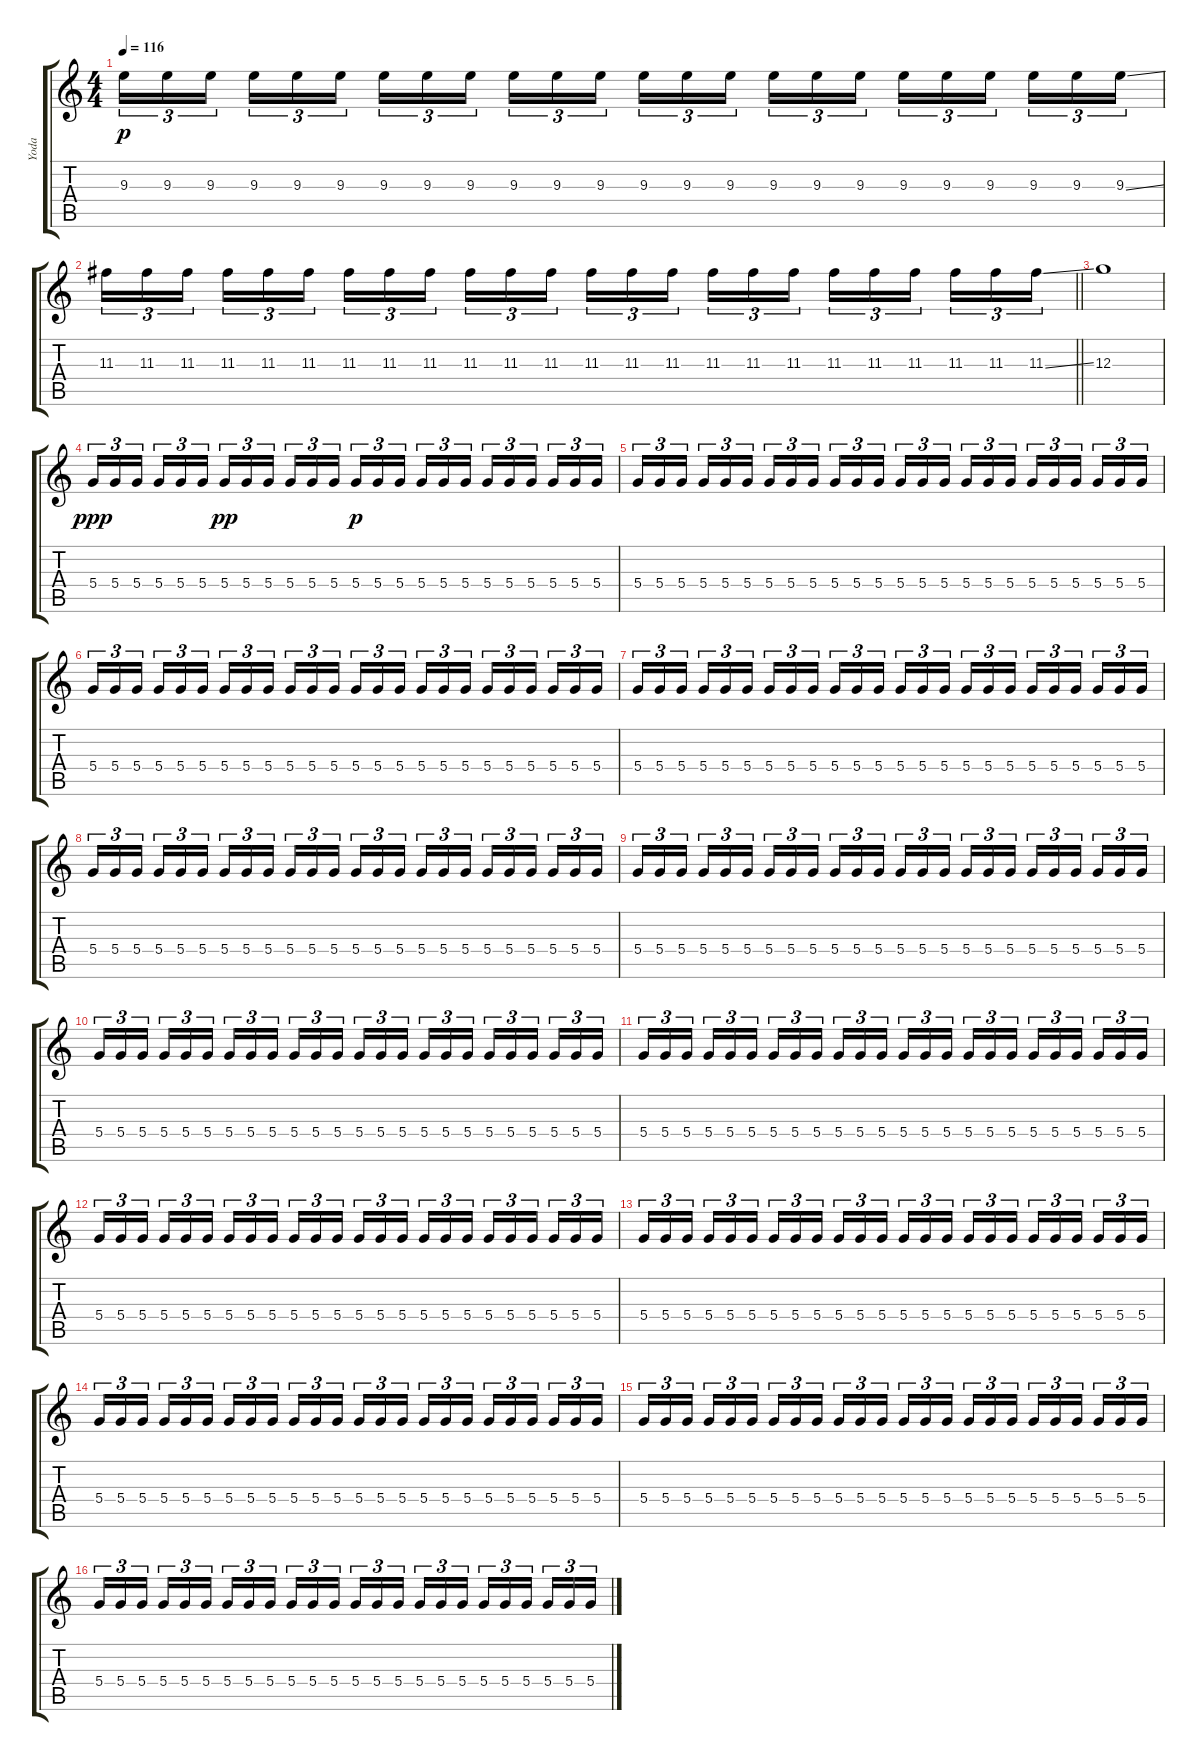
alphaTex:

\track ("Yoda" "Yoda") {instrument electricguitarjazz}
\staff {score tabs}
\tuning (E4 B3 G3 D3 A2 E2) {hide}
\ts (4 4)
\tempo 116
\clef g2
\ks c
9.3.16{tu (3 2) dy p} 9.3.16{tu (3 2)} 9.3.16{tu (3 2) beam splitsecondary} 9.3.16{tu (3 2)} 9.3.16{tu (3 2)} 9.3.16{tu (3 2)} 9.3.16{tu (3 2)} 9.3.16{tu (3 2)} 9.3.16{tu (3 2) beam splitsecondary} 9.3.16{tu (3 2)} 9.3.16{tu (3 2)} 9.3.16{tu (3 2)} 9.3.16{tu (3 2)} 9.3.16{tu (3 2)} 9.3.16{tu (3 2) beam splitsecondary} 9.3.16{tu (3 2)} 9.3.16{tu (3 2)} 9.3.16{tu (3 2)} 9.3.16{tu (3 2)} 9.3.16{tu (3 2)} 9.3.16{tu (3 2) beam splitsecondary} 9.3.16{tu (3 2)} 9.3.16{tu (3 2)} 9.3{ss}.16{tu (3 2)} |
\barLineRight lightlight
11.3.16{tu (3 2)} 11.3.16{tu (3 2)} 11.3.16{tu (3 2) beam splitsecondary} 11.3.16{tu (3 2)} 11.3.16{tu (3 2)} 11.3.16{tu (3 2)} 11.3.16{tu (3 2)} 11.3.16{tu (3 2)} 11.3.16{tu (3 2) beam splitsecondary} 11.3.16{tu (3 2)} 11.3.16{tu (3 2)} 11.3.16{tu (3 2)} 11.3.16{tu (3 2)} 11.3.16{tu (3 2)} 11.3.16{tu (3 2) beam splitsecondary} 11.3.16{tu (3 2)} 11.3.16{tu (3 2)} 11.3.16{tu (3 2)} 11.3.16{tu (3 2)} 11.3.16{tu (3 2)} 11.3.16{tu (3 2) beam splitsecondary} 11.3.16{tu (3 2)} 11.3.16{tu (3 2)} 11.3{ss}.16{tu (3 2)} |
\section ("" "")
12.3.1 |
5.4.16{tu (3 2) dy ppp volume 6} 5.4.16{tu (3 2)} 5.4.16{tu (3 2) beam splitsecondary} 5.4.16{tu (3 2)} 5.4.16{tu (3 2)} 5.4.16{tu (3 2)} 5.4.16{tu (3 2) dy pp} 5.4.16{tu (3 2)} 5.4.16{tu (3 2) beam splitsecondary} 5.4.16{tu (3 2)} 5.4.16{tu (3 2)} 5.4.16{tu (3 2)} 5.4.16{tu (3 2) dy p} 5.4.16{tu (3 2)} 5.4.16{tu (3 2) beam splitsecondary} 5.4.16{tu (3 2)} 5.4.16{tu (3 2)} 5.4.16{tu (3 2)} 5.4.16{tu (3 2)} 5.4.16{tu (3 2)} 5.4.16{tu (3 2) beam splitsecondary} 5.4.16{tu (3 2)} 5.4.16{tu (3 2)} 5.4.16{tu (3 2)} |
5.4.16{tu (3 2)} 5.4.16{tu (3 2)} 5.4.16{tu (3 2) beam splitsecondary} 5.4.16{tu (3 2)} 5.4.16{tu (3 2)} 5.4.16{tu (3 2)} 5.4.16{tu (3 2)} 5.4.16{tu (3 2)} 5.4.16{tu (3 2) beam splitsecondary} 5.4.16{tu (3 2)} 5.4.16{tu (3 2)} 5.4.16{tu (3 2)} 5.4.16{tu (3 2)} 5.4.16{tu (3 2)} 5.4.16{tu (3 2) beam splitsecondary} 5.4.16{tu (3 2)} 5.4.16{tu (3 2)} 5.4.16{tu (3 2)} 5.4.16{tu (3 2)} 5.4.16{tu (3 2)} 5.4.16{tu (3 2) beam splitsecondary} 5.4.16{tu (3 2)} 5.4.16{tu (3 2)} 5.4.16{tu (3 2)} |
5.4.16{tu (3 2)} 5.4.16{tu (3 2)} 5.4.16{tu (3 2) beam splitsecondary} 5.4.16{tu (3 2)} 5.4.16{tu (3 2)} 5.4.16{tu (3 2)} 5.4.16{tu (3 2)} 5.4.16{tu (3 2)} 5.4.16{tu (3 2) beam splitsecondary} 5.4.16{tu (3 2)} 5.4.16{tu (3 2)} 5.4.16{tu (3 2)} 5.4.16{tu (3 2)} 5.4.16{tu (3 2)} 5.4.16{tu (3 2) beam splitsecondary} 5.4.16{tu (3 2)} 5.4.16{tu (3 2)} 5.4.16{tu (3 2)} 5.4.16{tu (3 2)} 5.4.16{tu (3 2)} 5.4.16{tu (3 2) beam splitsecondary} 5.4.16{tu (3 2)} 5.4.16{tu (3 2)} 5.4.16{tu (3 2)} |
5.4.16{tu (3 2)} 5.4.16{tu (3 2)} 5.4.16{tu (3 2) beam splitsecondary} 5.4.16{tu (3 2)} 5.4.16{tu (3 2)} 5.4.16{tu (3 2)} 5.4.16{tu (3 2)} 5.4.16{tu (3 2)} 5.4.16{tu (3 2) beam splitsecondary} 5.4.16{tu (3 2)} 5.4.16{tu (3 2)} 5.4.16{tu (3 2)} 5.4.16{tu (3 2)} 5.4.16{tu (3 2)} 5.4.16{tu (3 2) beam splitsecondary} 5.4.16{tu (3 2)} 5.4.16{tu (3 2)} 5.4.16{tu (3 2)} 5.4.16{tu (3 2)} 5.4.16{tu (3 2)} 5.4.16{tu (3 2) beam splitsecondary} 5.4.16{tu (3 2)} 5.4.16{tu (3 2)} 5.4.16{tu (3 2)} |
5.4.16{tu (3 2)} 5.4.16{tu (3 2)} 5.4.16{tu (3 2) beam splitsecondary} 5.4.16{tu (3 2)} 5.4.16{tu (3 2)} 5.4.16{tu (3 2)} 5.4.16{tu (3 2)} 5.4.16{tu (3 2)} 5.4.16{tu (3 2) beam splitsecondary} 5.4.16{tu (3 2)} 5.4.16{tu (3 2)} 5.4.16{tu (3 2)} 5.4.16{tu (3 2)} 5.4.16{tu (3 2)} 5.4.16{tu (3 2) beam splitsecondary} 5.4.16{tu (3 2)} 5.4.16{tu (3 2)} 5.4.16{tu (3 2)} 5.4.16{tu (3 2)} 5.4.16{tu (3 2)} 5.4.16{tu (3 2) beam splitsecondary} 5.4.16{tu (3 2)} 5.4.16{tu (3 2)} 5.4.16{tu (3 2)} |
5.4.16{tu (3 2)} 5.4.16{tu (3 2)} 5.4.16{tu (3 2) beam splitsecondary} 5.4.16{tu (3 2)} 5.4.16{tu (3 2)} 5.4.16{tu (3 2)} 5.4.16{tu (3 2)} 5.4.16{tu (3 2)} 5.4.16{tu (3 2) beam splitsecondary} 5.4.16{tu (3 2)} 5.4.16{tu (3 2)} 5.4.16{tu (3 2)} 5.4.16{tu (3 2)} 5.4.16{tu (3 2)} 5.4.16{tu (3 2) beam splitsecondary} 5.4.16{tu (3 2)} 5.4.16{tu (3 2)} 5.4.16{tu (3 2)} 5.4.16{tu (3 2)} 5.4.16{tu (3 2)} 5.4.16{tu (3 2) beam splitsecondary} 5.4.16{tu (3 2)} 5.4.16{tu (3 2)} 5.4.16{tu (3 2)} |
5.4.16{tu (3 2)} 5.4.16{tu (3 2)} 5.4.16{tu (3 2) beam splitsecondary} 5.4.16{tu (3 2)} 5.4.16{tu (3 2)} 5.4.16{tu (3 2)} 5.4.16{tu (3 2)} 5.4.16{tu (3 2)} 5.4.16{tu (3 2) beam splitsecondary} 5.4.16{tu (3 2)} 5.4.16{tu (3 2)} 5.4.16{tu (3 2)} 5.4.16{tu (3 2)} 5.4.16{tu (3 2)} 5.4.16{tu (3 2) beam splitsecondary} 5.4.16{tu (3 2)} 5.4.16{tu (3 2)} 5.4.16{tu (3 2)} 5.4.16{tu (3 2)} 5.4.16{tu (3 2)} 5.4.16{tu (3 2) beam splitsecondary} 5.4.16{tu (3 2)} 5.4.16{tu (3 2)} 5.4.16{tu (3 2)} |
5.4.16{tu (3 2)} 5.4.16{tu (3 2)} 5.4.16{tu (3 2) beam splitsecondary} 5.4.16{tu (3 2)} 5.4.16{tu (3 2)} 5.4.16{tu (3 2)} 5.4.16{tu (3 2)} 5.4.16{tu (3 2)} 5.4.16{tu (3 2) beam splitsecondary} 5.4.16{tu (3 2)} 5.4.16{tu (3 2)} 5.4.16{tu (3 2)} 5.4.16{tu (3 2)} 5.4.16{tu (3 2)} 5.4.16{tu (3 2) beam splitsecondary} 5.4.16{tu (3 2)} 5.4.16{tu (3 2)} 5.4.16{tu (3 2)} 5.4.16{tu (3 2)} 5.4.16{tu (3 2)} 5.4.16{tu (3 2) beam splitsecondary} 5.4.16{tu (3 2)} 5.4.16{tu (3 2)} 5.4.16{tu (3 2)} |
5.4.16{tu (3 2)} 5.4.16{tu (3 2)} 5.4.16{tu (3 2) beam splitsecondary} 5.4.16{tu (3 2)} 5.4.16{tu (3 2)} 5.4.16{tu (3 2)} 5.4.16{tu (3 2)} 5.4.16{tu (3 2)} 5.4.16{tu (3 2) beam splitsecondary} 5.4.16{tu (3 2)} 5.4.16{tu (3 2)} 5.4.16{tu (3 2)} 5.4.16{tu (3 2)} 5.4.16{tu (3 2)} 5.4.16{tu (3 2) beam splitsecondary} 5.4.16{tu (3 2)} 5.4.16{tu (3 2)} 5.4.16{tu (3 2)} 5.4.16{tu (3 2)} 5.4.16{tu (3 2)} 5.4.16{tu (3 2) beam splitsecondary} 5.4.16{tu (3 2)} 5.4.16{tu (3 2)} 5.4.16{tu (3 2)} |
5.4.16{tu (3 2)} 5.4.16{tu (3 2)} 5.4.16{tu (3 2) beam splitsecondary} 5.4.16{tu (3 2)} 5.4.16{tu (3 2)} 5.4.16{tu (3 2)} 5.4.16{tu (3 2)} 5.4.16{tu (3 2)} 5.4.16{tu (3 2) beam splitsecondary} 5.4.16{tu (3 2)} 5.4.16{tu (3 2)} 5.4.16{tu (3 2)} 5.4.16{tu (3 2)} 5.4.16{tu (3 2)} 5.4.16{tu (3 2) beam splitsecondary} 5.4.16{tu (3 2)} 5.4.16{tu (3 2)} 5.4.16{tu (3 2)} 5.4.16{tu (3 2)} 5.4.16{tu (3 2)} 5.4.16{tu (3 2) beam splitsecondary} 5.4.16{tu (3 2)} 5.4.16{tu (3 2)} 5.4.16{tu (3 2)} |
5.4.16{tu (3 2)} 5.4.16{tu (3 2)} 5.4.16{tu (3 2) beam splitsecondary} 5.4.16{tu (3 2)} 5.4.16{tu (3 2)} 5.4.16{tu (3 2)} 5.4.16{tu (3 2)} 5.4.16{tu (3 2)} 5.4.16{tu (3 2) beam splitsecondary} 5.4.16{tu (3 2)} 5.4.16{tu (3 2)} 5.4.16{tu (3 2)} 5.4.16{tu (3 2)} 5.4.16{tu (3 2)} 5.4.16{tu (3 2) beam splitsecondary} 5.4.16{tu (3 2)} 5.4.16{tu (3 2)} 5.4.16{tu (3 2)} 5.4.16{tu (3 2)} 5.4.16{tu (3 2)} 5.4.16{tu (3 2) beam splitsecondary} 5.4.16{tu (3 2)} 5.4.16{tu (3 2)} 5.4.16{tu (3 2)} |
5.4.16{tu (3 2)} 5.4.16{tu (3 2)} 5.4.16{tu (3 2) beam splitsecondary} 5.4.16{tu (3 2)} 5.4.16{tu (3 2)} 5.4.16{tu (3 2)} 5.4.16{tu (3 2)} 5.4.16{tu (3 2)} 5.4.16{tu (3 2) beam splitsecondary} 5.4.16{tu (3 2)} 5.4.16{tu (3 2)} 5.4.16{tu (3 2)} 5.4.16{tu (3 2)} 5.4.16{tu (3 2)} 5.4.16{tu (3 2) beam splitsecondary} 5.4.16{tu (3 2)} 5.4.16{tu (3 2)} 5.4.16{tu (3 2)} 5.4.16{tu (3 2)} 5.4.16{tu (3 2)} 5.4.16{tu (3 2) beam splitsecondary} 5.4.16{tu (3 2)} 5.4.16{tu (3 2)} 5.4.16{tu (3 2)} |
5.4.16{tu (3 2)} 5.4.16{tu (3 2)} 5.4.16{tu (3 2) beam splitsecondary} 5.4.16{tu (3 2)} 5.4.16{tu (3 2)} 5.4.16{tu (3 2)} 5.4.16{tu (3 2)} 5.4.16{tu (3 2)} 5.4.16{tu (3 2) beam splitsecondary} 5.4.16{tu (3 2)} 5.4.16{tu (3 2)} 5.4.16{tu (3 2)} 5.4.16{tu (3 2)} 5.4.16{tu (3 2)} 5.4.16{tu (3 2) beam splitsecondary} 5.4.16{tu (3 2)} 5.4.16{tu (3 2)} 5.4.16{tu (3 2)} 5.4.16{tu (3 2)} 5.4.16{tu (3 2)} 5.4.16{tu (3 2) beam splitsecondary} 5.4.16{tu (3 2)} 5.4.16{tu (3 2)} 5.4.16{tu (3 2)}
